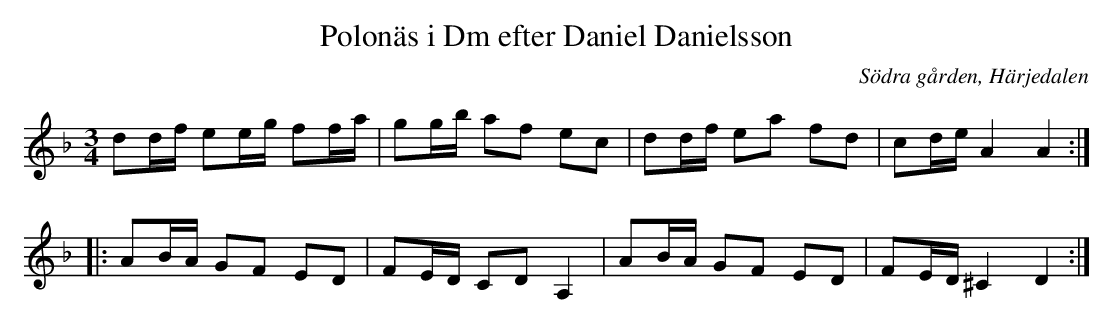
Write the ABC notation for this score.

X:1
T:Polonäs i Dm efter Daniel Danielsson
O:Södra gården, Härjedalen
M:3/4
L:1/16
K:Dm
d2df e2eg f2fa | g2gb a2f2 e2c2 | d2df e2a2 f2d2 | c2de A4 A4 ::
A2BA G2F2 E2D2 | F2ED C2D2 A,4 | A2BA G2F2 E2D2 | F2ED ^C4 D4 :|
